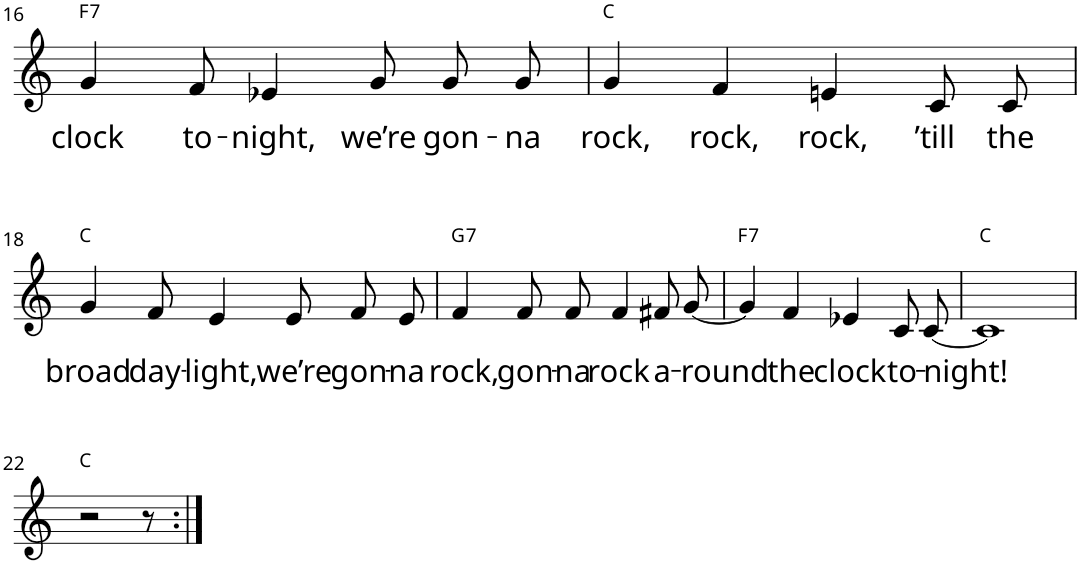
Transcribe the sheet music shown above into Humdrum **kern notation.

**kern	**text	**harte
*part1	*part1	*part1
*staff1	*staff1	*
*I"[Voice]	*	*
*I'Voice	*	*
!!LO:PB:g=z
*clefG2	*	*
*k[]	*	*
*M4/4	*	*
=16	=16	=16
!	!LO:LY:b	!LO:H:kt=7
4g/	clock	F:7
!	!LO:LY:b	!
8f/	to-	.
!	!LO:LY:b	!
4e-X/	-night,	.
!	!LO:LY:b	!
8g/	we’re	.
!	!LO:LY:b	!
8g/L	gon-	.
!	!LO:LY:b	!
8g/J	-na	.
=17	=17	=17
!	!LO:LY:b	!
4g/	rock,	C:maj
!	!LO:LY:b	!
4f/	rock,	.
!	!LO:LY:b	!
4en/	rock,	.
!	!LO:LY:b	!
8c/L	’till	.
!	!LO:LY:b	!
8c/J	the	.
!!LO:LB:g=z
=18	=18	=18
!	!LO:LY:b	!
4g/	broad	C:maj
!	!LO:LY:b	!
8f/	day-	.
!	!LO:LY:b	!
4e/	-light,	.
!	!LO:LY:b	!
8e/	we’re	.
!	!LO:LY:b	!
8f/L	gon-	.
!	!LO:LY:b	!
8e/J	-na	.
=19	=19	=19
!	!LO:LY:b	!LO:H:kt=7
4f/	rock,	G:7
!	!LO:LY:b	!
8f/L	gon-	.
!	!LO:LY:b	!
8f/J	-na	.
!	!LO:LY:b	!
4f/	rock	.
!	!LO:LY:b	!
8f#X/L	a-	.
!	!LO:LY:b	!
[8g/J	-round	.
=20	=20	=20
!	!	!LO:H:kt=7
4g/]	.	F:7
!	!LO:LY:b	!
4f/	the	.
!	!LO:LY:b	!
4e-X/	clock	.
!	!LO:LY:b	!
8c/L	to-	.
!	!LO:LY:b	!
[8c/J	-night!	.
=21	=21	=21
1c]	.	C:maj
!!LO:LB:g=z
=22	=22	=22
2r	.	C:maj
8r	.	.
=:|!	=:|!	=:|!
*-	*-	*-
